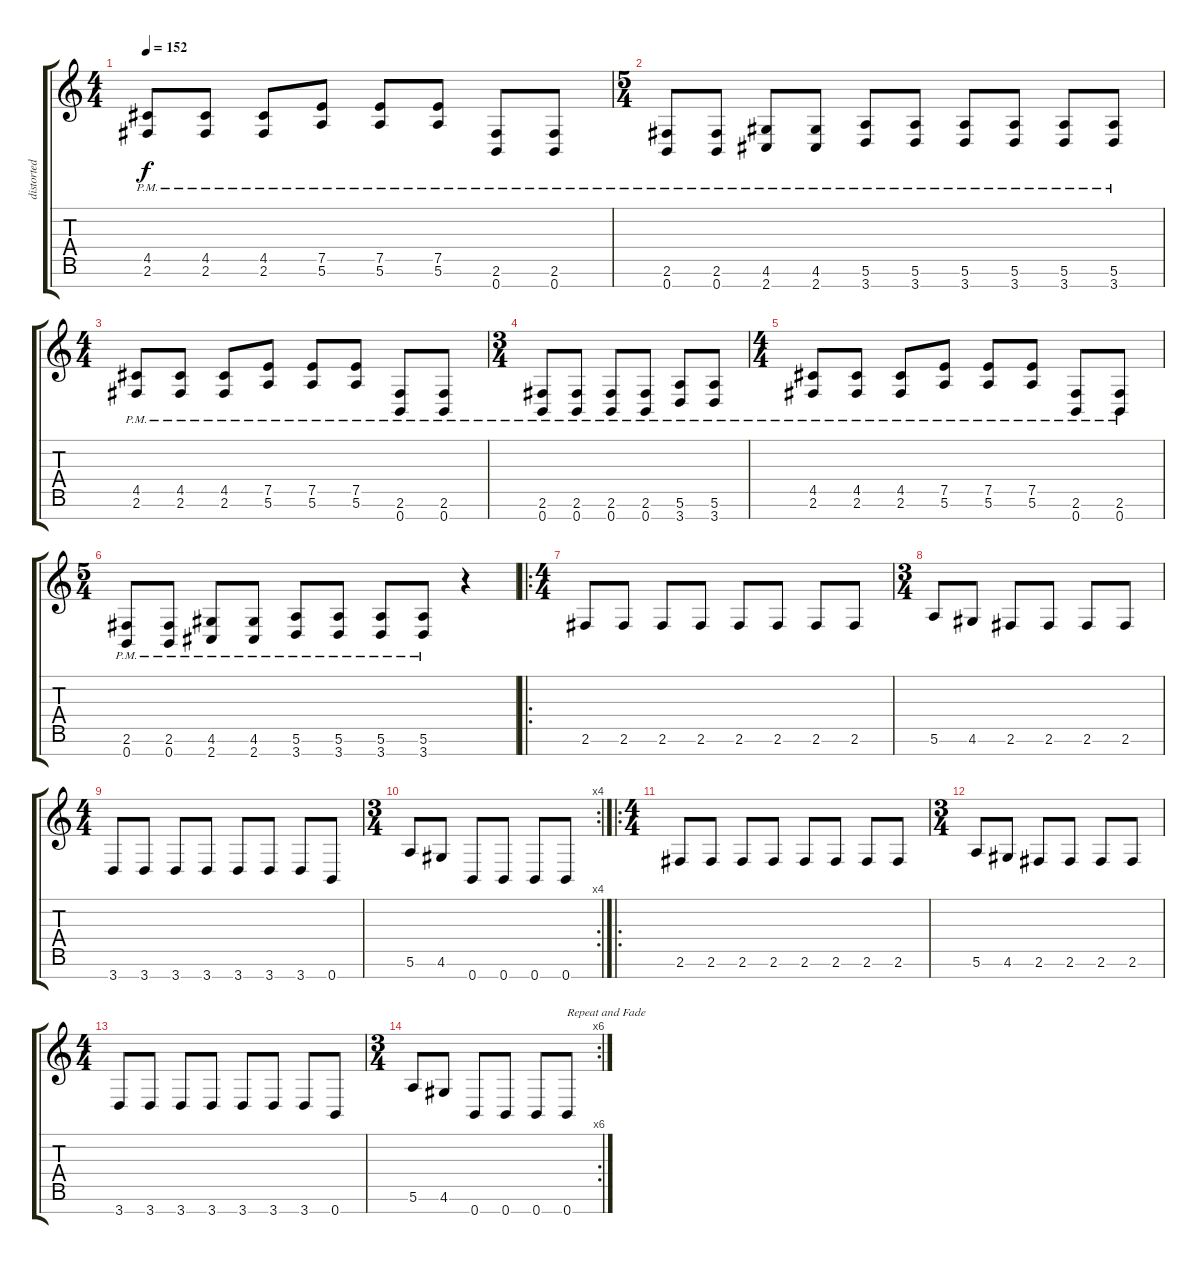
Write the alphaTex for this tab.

\track ("distorted guitar 3" "distorted ") {instrument distortionguitar}
\staff {score tabs}
\tuning (E4 B3 G3 D3 A2 E2 B1) {hide}
\ts (4 4)
\tempo 152
\clef g2
\ks c
(4.5{pm} 2.6).8{dy f} (4.5{pm} 2.6).8 (4.5{pm} 2.6).8 (7.5{pm} 5.6).8 (7.5{pm} 5.6).8 (7.5{pm} 5.6).8 (2.6{pm} 0.7).8 (2.6{pm} 0.7).8 |
\ts (5 4)
(2.6{pm} 0.7).8 (2.6{pm} 0.7).8 (4.6{pm} 2.7).8 (4.6{pm} 2.7).8 (5.6{pm} 3.7).8 (5.6{pm} 3.7).8 (5.6{pm} 3.7).8 (5.6{pm} 3.7).8 (5.6{pm} 3.7).8 (5.6{pm} 3.7).8 |
\ts (4 4)
(4.5{pm} 2.6).8 (4.5{pm} 2.6).8 (4.5{pm} 2.6).8 (7.5{pm} 5.6).8 (7.5{pm} 5.6).8 (7.5{pm} 5.6).8 (2.6{pm} 0.7).8 (2.6{pm} 0.7).8 |
\ts (3 4)
(2.6{pm} 0.7).8 (2.6{pm} 0.7).8 (2.6{pm} 0.7).8 (2.6{pm} 0.7).8 (5.6{pm} 3.7).8 (5.6{pm} 3.7).8 |
\ts (4 4)
(4.5{pm} 2.6).8 (4.5{pm} 2.6).8 (4.5{pm} 2.6).8 (7.5{pm} 5.6).8 (7.5{pm} 5.6).8 (7.5{pm} 5.6).8 (2.6{pm} 0.7).8 (2.6{pm} 0.7).8 |
\ts (5 4)
(2.6{pm} 0.7).8 (2.6{pm} 0.7).8 (4.6{pm} 2.7).8 (4.6{pm} 2.7).8 (5.6{pm} 3.7).8 (5.6{pm} 3.7).8 (5.6{pm} 3.7).8 (5.6{pm} 3.7).8 r.4 |
\ro
\ts (4 4)
2.6.8 2.6.8 2.6.8 2.6.8 2.6.8 2.6.8 2.6.8 2.6.8 |
\ts (3 4)
5.6.8 4.6.8 2.6.8 2.6.8 2.6.8 2.6.8 |
\ts (4 4)
3.7.8 3.7.8 3.7.8 3.7.8 3.7.8 3.7.8 3.7.8 0.7.8 |
\rc 4
\ts (3 4)
5.6.8 4.6.8 0.7.8 0.7.8 0.7.8 0.7.8 |
\ro
\ts (4 4)
2.6.8 2.6.8 2.6.8 2.6.8 2.6.8 2.6.8 2.6.8 2.6.8 |
\ts (3 4)
5.6.8 4.6.8 2.6.8 2.6.8 2.6.8 2.6.8 |
\ts (4 4)
3.7.8 3.7.8 3.7.8 3.7.8 3.7.8 3.7.8 3.7.8 0.7.8 |
\rc 6
\ts (3 4)
5.6.8 4.6.8 0.7.8 0.7.8 0.7.8 0.7.8{txt "Repeat and Fade"}
